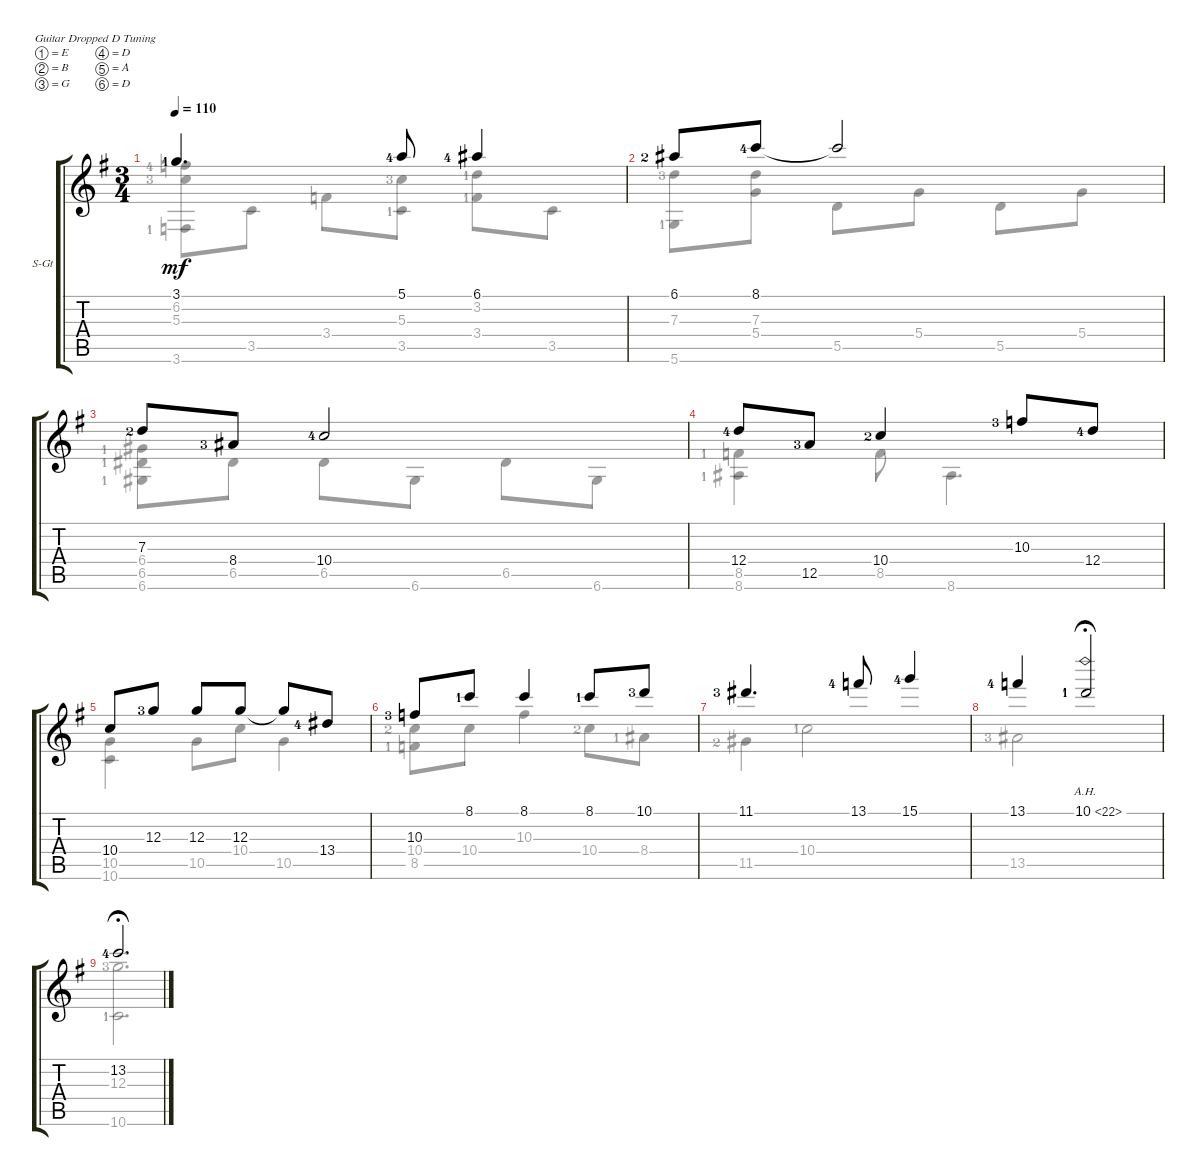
\defaultSystemsLayout 4
\bracketExtendMode groupsimilarinstruments
\firstSystemTrackNameOrientation horizontal
\otherSystemsTrackNameOrientation horizontal
\track ("Steel Guitar" "S-Gt") {instrument acousticguitarsteel}
\staff {score tabs}
\tuning (E4 B3 G3 D3 A2 D2)
\voice
\ts (3 4)
\tempo 110
\clef g2
\ks g
3.1{lf 2}.4{d dy mf} 5.1{lf 5}.8 6.1{lf 5}.4 |
6.1{lf 3}.8 8.1{lf 5}.8 8.1{t}.2 |
7.3{lf 3}.8 8.4{lf 4}.8 10.4{lf 5}.2 |
12.4{lf 5}.8 12.5{lf 4}.8 10.4{lf 3}.4 10.3{lf 4}.8 12.4{lf 5}.8 |
10.4.8 12.3{lf 4}.8 12.3.8 12.3.8 12.3{t}.8 13.4{lf 5}.8 |
10.3{lf 4}.8 8.1{lf 2}.8 8.1.4 8.1{lf 2}.8 10.1{lf 4}.8 |
11.1{lf 4}.4{d} 13.1{lf 5}.8 15.1{lf 5}.4 |
13.1{lf 5}.4 10.1{ah 12 lf 2}.2{fermata (medium 0.5)} |
13.2{lf 5}.2{d fermata (medium 0.5)}
\voice
\clef g2
\ottava regular
\simile none
\ks g
(3.6{lf 2} 5.3{lf 4} 6.2{lf 5}).8{dy mf} 3.5.8 3.4.8 (3.5{lf 2} 5.3{lf 4}).8 (3.4{lf 2} 3.2{lf 2}).8 3.5.8 |
(5.6{lf 2} 7.3{lf 4}).8 (5.4 7.3).8 5.5.8 5.4.8 5.5.8 5.4.8 |
(6.6{lf 2} 6.5{lf 2} 6.4{lf 2}).8 6.5.8 6.5.8 6.6.8 6.5.8 6.6.8 |
(8.6{lf 2} 8.5{lf 2}).4 8.5.8 8.6.4{d} |
(10.6 10.5).4 10.5.8 10.4.8 10.5.4 |
(8.5{lf 2} 10.4{lf 3}).8 10.4.8 10.3.4 10.4{lf 3}.8 8.4{lf 2}.8 |
11.5{lf 3}.4 10.4{lf 2}.2 |
13.5{lf 4}.2 |
(10.6{lf 2} 12.3{lf 4}).2{d fermata (medium 0.5)}
